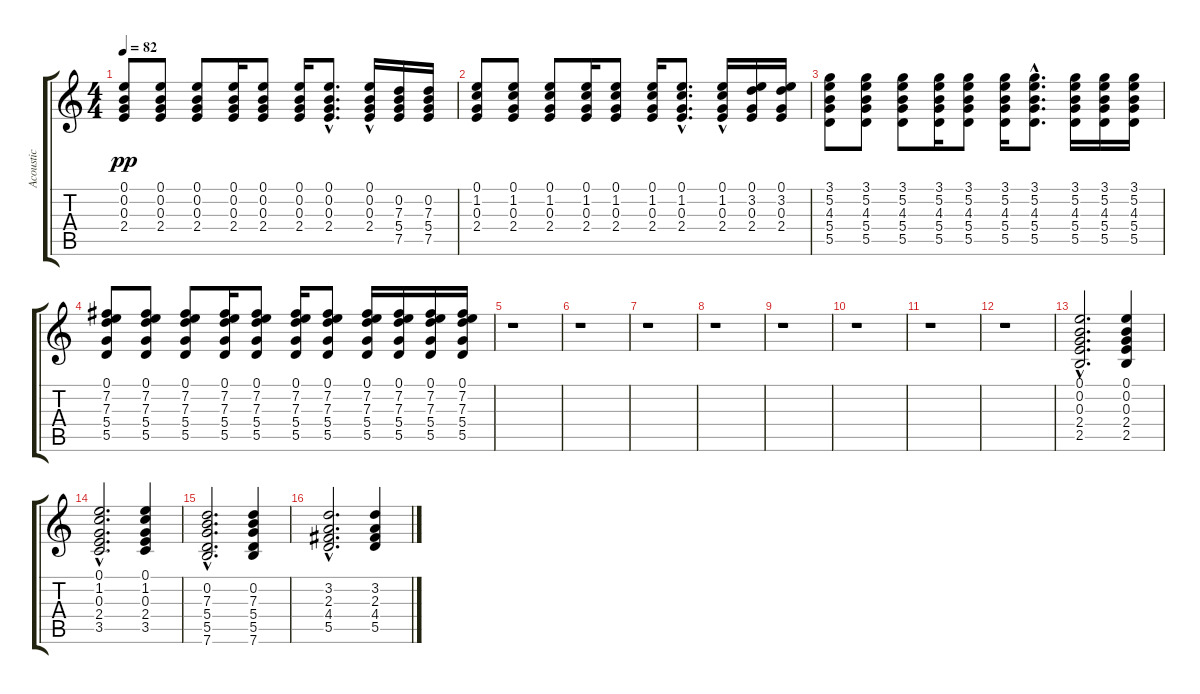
\track ("Acoustic" "Acoustic") {instrument electricguitarjazz}
\staff {score tabs}
\tuning (E4 B3 G3 D3 A2 E2) {hide}
\ts (4 4)
\tempo 82
\clef g2
\ks c
(0.1 0.2 0.3 2.4).8{dy pp instrument electricguitarjazz} (0.1 0.2 0.3 2.4).8 (0.1 0.2 0.3 2.4).8 (0.1 0.2 0.3 2.4).16 (0.1 0.2 0.3 2.4).8 (0.1 0.2 0.3 2.4).16 (0.1{hac} 0.2{hac} 0.3{hac} 2.4{hac}).8{d} (0.1{hac} 0.2 0.3 2.4).16 (0.2 7.3 5.4 7.5).16 (0.2 7.3 5.4 7.5).16 |
(0.1 1.2 0.3 2.4).8 (0.1 1.2 0.3 2.4).8 (0.1 1.2 0.3 2.4).8 (0.1 1.2 0.3 2.4).16 (0.1 1.2 0.3 2.4).8 (0.1 1.2 0.3 2.4).16 (0.1 1.2{hac} 0.3{hac} 2.4{hac}).8{d} (0.1 1.2{hac} 0.3 2.4).16 (0.1 3.2 0.3 2.4).16 (0.1 3.2 0.3 2.4).16 |
(3.1 5.2 4.3 5.4 5.5).8 (3.1 5.2 4.3 5.4 5.5).8 (3.1 5.2 4.3 5.4 5.5).8 (3.1 5.2 4.3 5.4 5.5).16 (3.1 5.2 4.3 5.4 5.5).8 (3.1 5.2 4.3 5.4 5.5).16 (3.1 5.2 4.3 5.4{hac} 5.5{hac}).8{d} (3.1 5.2 4.3 5.4 5.5).16 (3.1 5.2 4.3 5.4 5.5).16 (3.1 5.2 4.3 5.4 5.5).16 |
(0.1 7.2 7.3 5.4 5.5).8 (0.1 7.2 7.3 5.4 5.5).8 (0.1 7.2 7.3 5.4 5.5).8 (0.1 7.2 7.3 5.4 5.5).16 (0.1 7.2 7.3 5.4 5.5).8 (0.1 7.2 7.3 5.4 5.5).16 (0.1 7.2 7.3 5.4 5.5).8 (0.1 7.2 7.3 5.4 5.5).16 (0.1 7.2 7.3 5.4 5.5).16 (0.1 7.2 7.3 5.4 5.5).16 (0.1 7.2 7.3 5.4 5.5).16 |
r.1 |
r.1 |
r.1 |
r.1 |
r.1 |
r.1 |
r.1 |
r.1 |
(0.1{hac} 0.2{hac} 0.3{hac} 2.4{hac} 2.5{hac}).2{d} (0.1 0.2 0.3 2.4 2.5).4 |
(0.1{hac} 1.2{hac} 0.3{hac} 2.4{hac} 3.5{hac}).2{d} (0.1 1.2 0.3 2.4 3.5).4 |
(0.2{hac} 7.3{hac} 5.4{hac} 5.5{hac} 7.6{hac}).2{d} (0.2 7.3 5.4 5.5 7.6).4 |
(3.2{hac} 2.3{hac} 4.4{hac} 5.5{hac}).2{d} (3.2 2.3 4.4 5.5).4
